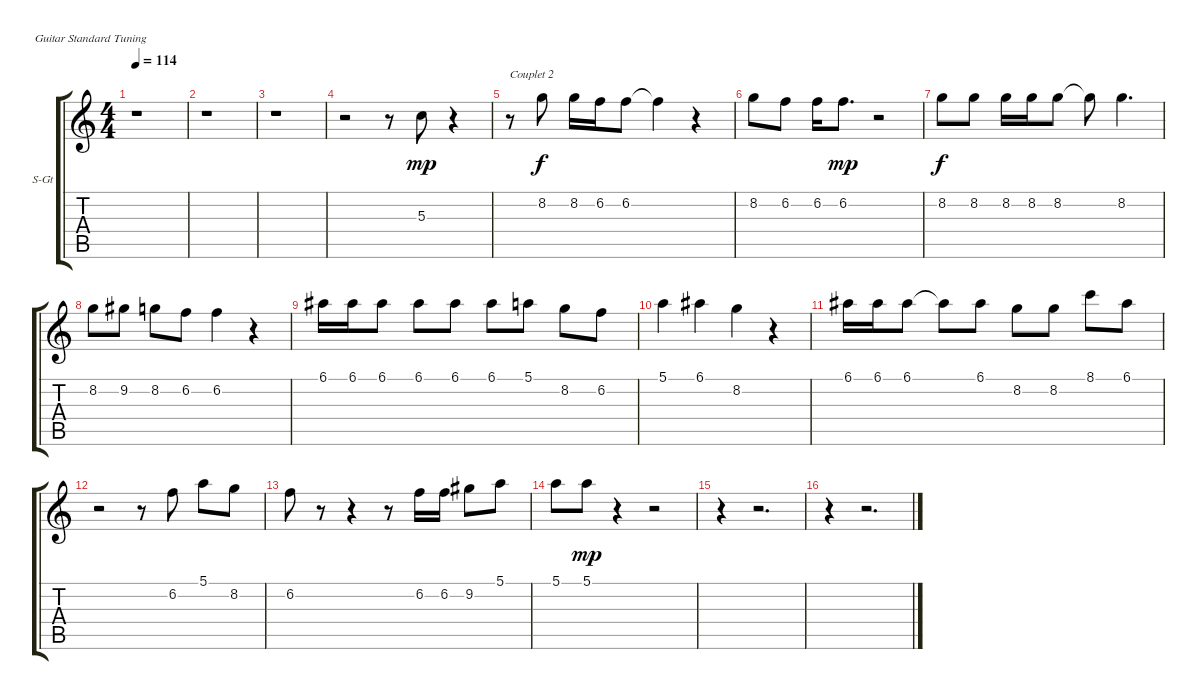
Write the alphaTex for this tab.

\bracketExtendMode groupsimilarinstruments
\firstSystemTrackNameOrientation horizontal
\otherSystemsTrackNameOrientation horizontal
\track ("Voix / guitare acoustique fin" "S-Gt") {instrument accordion}
\staff {score tabs}
\tuning (E4 B3 G3 D3 A2 E2)
\displaytranspose 12
\ts (4 4)
\tempo 114
\clef g2
\ks c
r.1{dy f} |
r.1 |
r.1 |
r.2 r.8 5.3.8{dy mp} r.4 |
r.8{txt "Couplet 2"} 8.2.8{dy f} 8.2.16 6.2.16 6.2.8 6.2{t}.4 r.4 |
8.2.8 6.2.8 6.2.16 6.2.8{d dy mp} r.2 |
8.2.8{dy f} 8.2.8 8.2.16 8.2.16 8.2.8 8.2{t}.8 8.2.4{d} |
8.2.8 9.2.8 8.2.8 6.2.8 6.2.4 r.4 |
6.1.16 6.1.16 6.1.8 6.1.8 6.1.8 6.1.8 5.1.8 8.2.8 6.2.8 |
5.1.4 6.1.4 8.2.4 r.4 |
6.1.16 6.1.16 6.1.8 6.1{t}.8 6.1.8 8.2.8 8.2.8 8.1.8 6.1.8 |
r.2 r.8 6.2.8 5.1.8 8.2.8 |
6.2.8 r.8 r.4 r.8 6.2.16 6.2.16 9.2.8 5.1.8 |
5.1.8 5.1.8{dy mp} r.4 r.2 |
r.4 r.2{d} |
r.4 r.2{d}
